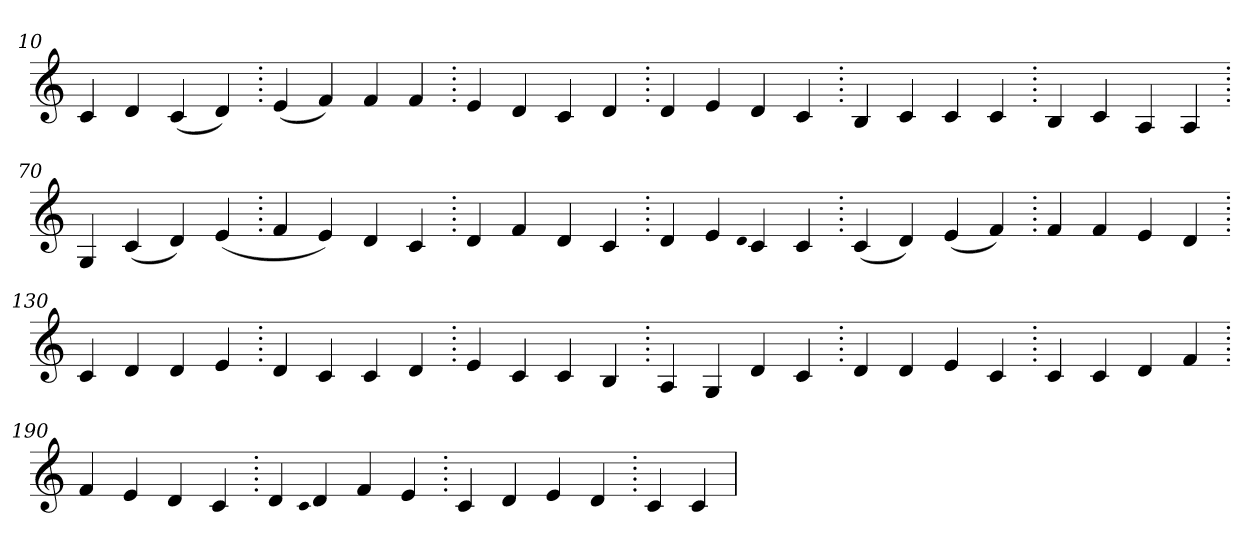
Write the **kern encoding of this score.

**kern
*part1
*staff1
*clefG2
=10.
4c
4d
(>4c
4d)
=20.
(>4e
4f)
4f
4f
=30.
4e
4d
4c
4d
=40.
4d
4e
4d
4c
=50.
4B
4c
4c
4c
=60.
4B
4c
4A
4A
=70.
4G
(>4c
4d)
(>4e
=80.
4f
4e)
4d
4c
=90.
4d
4f
4d
4c
=100.
4d
4e
qqd
4c
4c
=110.
(>4c
4d)
(>4e
4f)
=120.
4f
4f
4e
4d
=130.
4c
4d
4d
4e
=140.
4d
4c
4c
4d
=150.
4e
4c
4c
4B
=160.
4A
4G
4d
4c
=170.
4d
4d
4e
4c
=180.
4c
4c
4d
4f
=190.
4f
4e
4d
4c
=200.
4d
qqc
4d
4f
4e
=210.
4c
4d
4e
4d
=220.
4c
4c
=
*-
